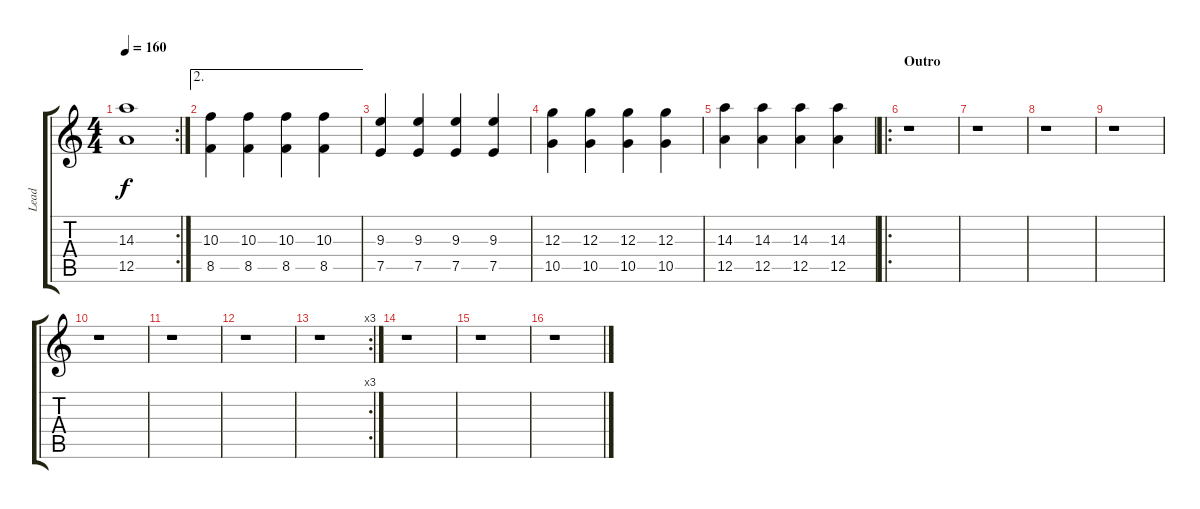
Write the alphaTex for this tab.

\track ("Lead" "Lead") {instrument distortionguitar}
\staff {score tabs}
\tuning (E4 B3 G3 D3 A2 D2) {hide}
\rc 2
\ts (4 4)
\tempo 160
\clef g2
\ks c
(14.3 12.5).1{dy f} |
\ae 2
(10.3 8.5).4 (10.3 8.5).4 (10.3 8.5).4 (10.3 8.5).4 |
(9.3 7.5).4 (9.3 7.5).4 (9.3 7.5).4 (9.3 7.5).4 |
(12.3 10.5).4 (12.3 10.5).4 (12.3 10.5).4 (12.3 10.5).4 |
(14.3 12.5).4 (14.3 12.5).4 (14.3 12.5).4 (14.3 12.5).4 |
\ro
\section ("" "Outro")
r.1 |
r.1 |
r.1 |
r.1 |
r.1 |
r.1 |
r.1 |
\rc 3
r.1 |
r.1 |
r.1 |
r.1
